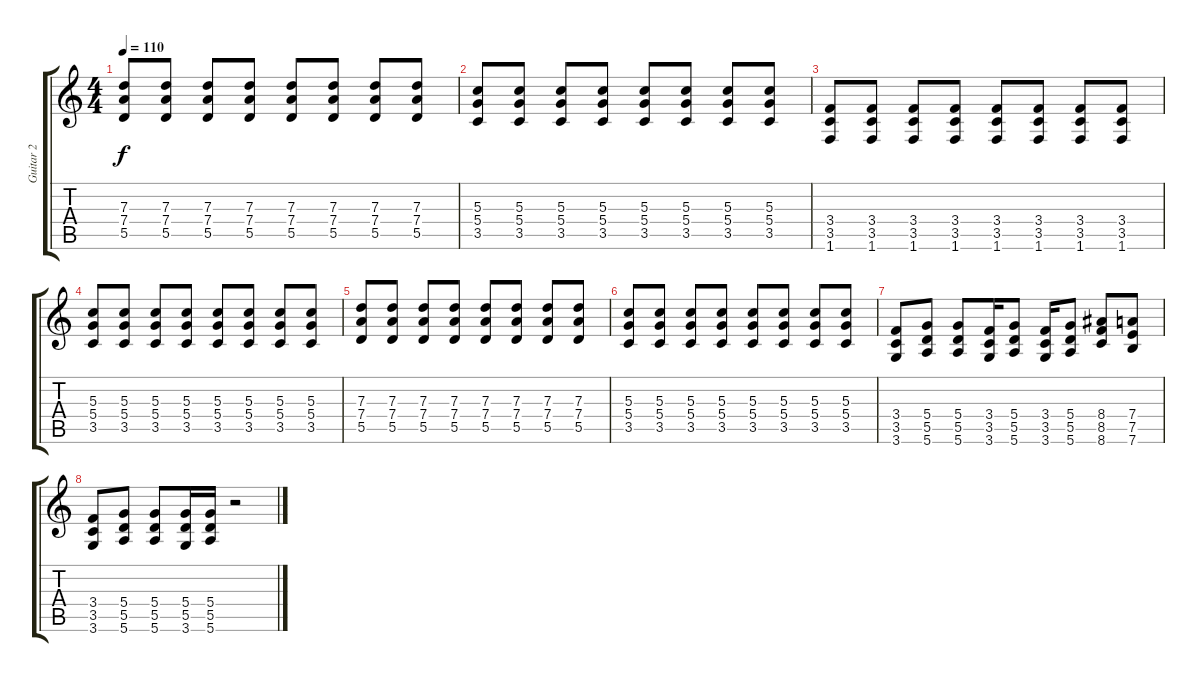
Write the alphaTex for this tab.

\track ("Guitar 2" "Guitar 2") {instrument distortionguitar}
\staff {score tabs}
\tuning (E4 B3 G3 D3 A2 E2) {hide}
\ts (4 4)
\tempo 110
\clef g2
\ks c
(7.3 7.4 5.5).8{dy f} (7.3 7.4 5.5).8 (7.3 7.4 5.5).8 (7.3 7.4 5.5).8 (7.3 7.4 5.5).8 (7.3 7.4 5.5).8 (7.3 7.4 5.5).8 (7.3 7.4 5.5).8 |
(5.3 5.4 3.5).8 (5.3 5.4 3.5).8 (5.3 5.4 3.5).8 (5.3 5.4 3.5).8 (5.3 5.4 3.5).8 (5.3 5.4 3.5).8 (5.3 5.4 3.5).8 (5.3 5.4 3.5).8 |
(3.4 3.5 1.6).8 (3.4 3.5 1.6).8 (3.4 3.5 1.6).8 (3.4 3.5 1.6).8 (3.4 3.5 1.6).8 (3.4 3.5 1.6).8 (3.4 3.5 1.6).8 (3.4 3.5 1.6).8 |
(5.3 5.4 3.5).8 (5.3 5.4 3.5).8 (5.3 5.4 3.5).8 (5.3 5.4 3.5).8 (5.3 5.4 3.5).8 (5.3 5.4 3.5).8 (5.3 5.4 3.5).8 (5.3 5.4 3.5).8 |
(7.3 7.4 5.5).8 (7.3 7.4 5.5).8 (7.3 7.4 5.5).8 (7.3 7.4 5.5).8 (7.3 7.4 5.5).8 (7.3 7.4 5.5).8 (7.3 7.4 5.5).8 (7.3 7.4 5.5).8 |
(5.3 5.4 3.5).8 (5.3 5.4 3.5).8 (5.3 5.4 3.5).8 (5.3 5.4 3.5).8 (5.3 5.4 3.5).8 (5.3 5.4 3.5).8 (5.3 5.4 3.5).8 (5.3 5.4 3.5).8 |
(3.4 3.5 3.6).8 (5.4 5.5 5.6).8 (5.4 5.5 5.6).8 (3.4 3.5 3.6).16 (5.4 5.5 5.6).8 (3.4 3.5 3.6).16 (5.4 5.5 5.6).8 (8.4 8.5 8.6).8 (7.4 7.5 7.6).8 |
(3.4 3.5 3.6).8 (5.4 5.5 5.6).8 (5.4 5.5 5.6).8 (5.4 5.5 3.6).16 (5.4 5.5 5.6).16 r.2
